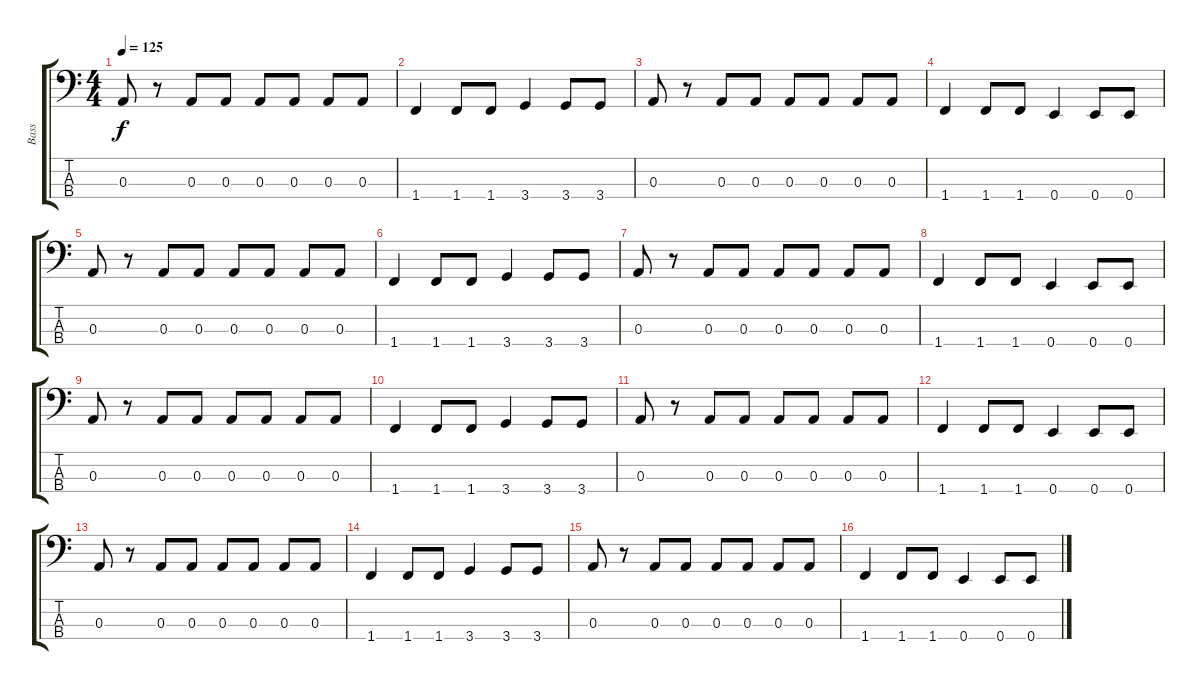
\track ("Bass" "Bass") {instrument electricbassfinger}
\staff {score tabs}
\tuning (G2 D2 A1 E1) {hide}
\ts (4 4)
\tempo 125
\clef f4
\ks c
0.3.8{dy f} r.8 0.3.8 0.3.8 0.3.8 0.3.8 0.3.8 0.3.8 |
1.4.4 1.4.8 1.4.8 3.4.4 3.4.8 3.4.8 |
0.3.8 r.8 0.3.8 0.3.8 0.3.8 0.3.8 0.3.8 0.3.8 |
1.4.4 1.4.8 1.4.8 0.4.4 0.4.8 0.4.8 |
0.3.8 r.8 0.3.8 0.3.8 0.3.8 0.3.8 0.3.8 0.3.8 |
1.4.4 1.4.8 1.4.8 3.4.4 3.4.8 3.4.8 |
0.3.8 r.8 0.3.8 0.3.8 0.3.8 0.3.8 0.3.8 0.3.8 |
1.4.4 1.4.8 1.4.8 0.4.4 0.4.8 0.4.8 |
0.3.8 r.8 0.3.8 0.3.8 0.3.8 0.3.8 0.3.8 0.3.8 |
1.4.4 1.4.8 1.4.8 3.4.4 3.4.8 3.4.8 |
0.3.8 r.8 0.3.8 0.3.8 0.3.8 0.3.8 0.3.8 0.3.8 |
1.4.4 1.4.8 1.4.8 0.4.4 0.4.8 0.4.8 |
0.3.8 r.8 0.3.8 0.3.8 0.3.8 0.3.8 0.3.8 0.3.8 |
1.4.4 1.4.8 1.4.8 3.4.4 3.4.8 3.4.8 |
0.3.8 r.8 0.3.8 0.3.8 0.3.8 0.3.8 0.3.8 0.3.8 |
1.4.4 1.4.8 1.4.8 0.4.4 0.4.8 0.4.8
